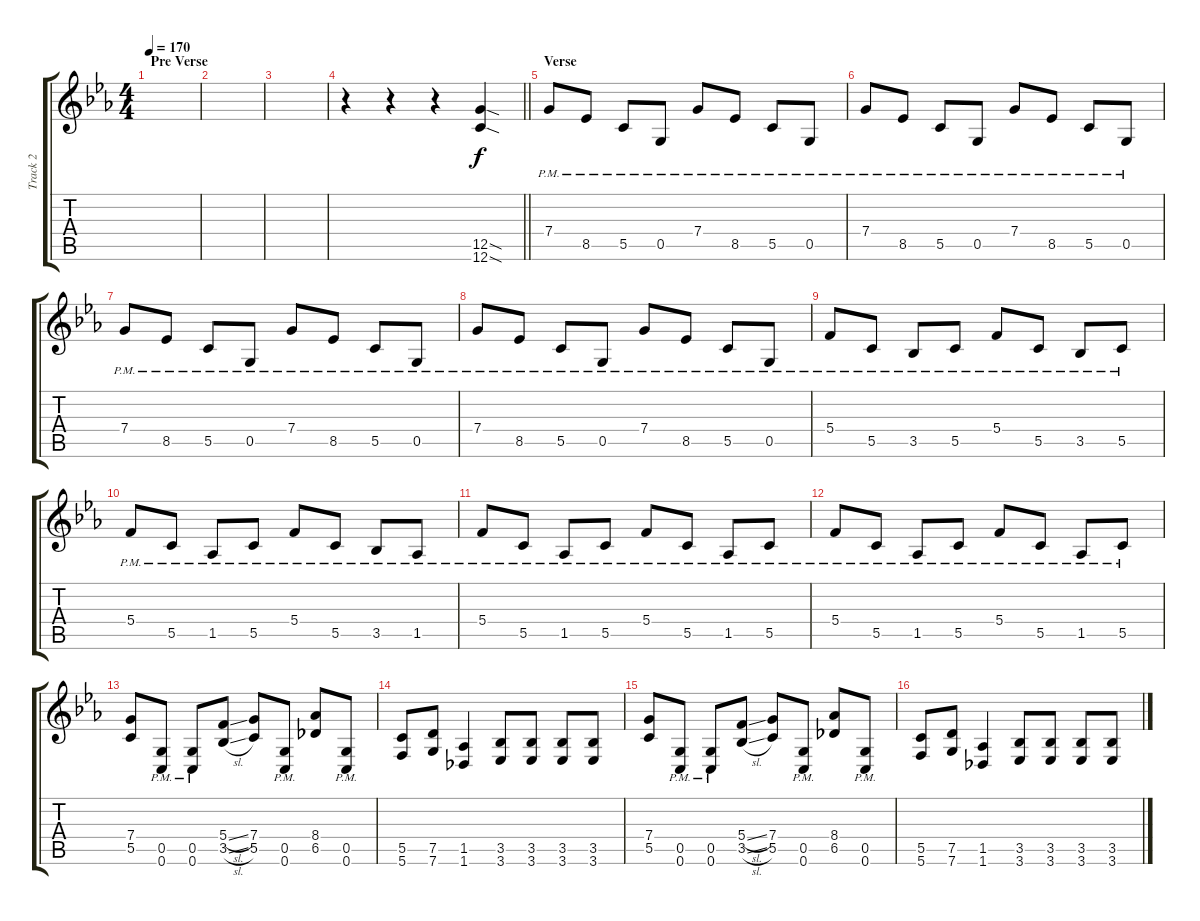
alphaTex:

\track ("Track 2" "Track 2") {instrument distortionguitar}
\staff {score tabs}
\tuning (D4 A3 F3 C3 G2 C2) {hide}
\ts (4 4)
\section ("" "Pre Verse")
\tempo 170
\clef g2
\ks cminor
|
|
|
\barLineRight lightlight
r.4 r.4 r.4 (12.5{sod} 12.6{sod}).4 |
\section ("" "Verse")
7.4{pm}.8 8.5{pm}.8 5.5{pm}.8 0.5{pm}.8 7.4{pm}.8 8.5{pm}.8 5.5{pm}.8 0.5{pm}.8 |
7.4{pm}.8 8.5{pm}.8 5.5{pm}.8 0.5{pm}.8 7.4{pm}.8 8.5{pm}.8 5.5{pm}.8 0.5{pm}.8 |
7.4{pm}.8 8.5{pm}.8 5.5{pm}.8 0.5{pm}.8 7.4{pm}.8 8.5{pm}.8 5.5{pm}.8 0.5{pm}.8 |
7.4{pm}.8 8.5{pm}.8 5.5{pm}.8 0.5{pm}.8 7.4{pm}.8 8.5{pm}.8 5.5{pm}.8 0.5{pm}.8 |
5.4{pm}.8 5.5{pm}.8 3.5{pm}.8 5.5{pm}.8 5.4{pm}.8 5.5{pm}.8 3.5{pm}.8 5.5{pm}.8 |
5.4{pm}.8 5.5{pm}.8 1.5{pm}.8 5.5{pm}.8 5.4{pm}.8 5.5{pm}.8 3.5{pm}.8 1.5{pm}.8 |
5.4{pm}.8 5.5{pm}.8 1.5{pm}.8 5.5{pm}.8 5.4{pm}.8 5.5{pm}.8 1.5{pm}.8 5.5{pm}.8 |
5.4{pm}.8 5.5{pm}.8 1.5{pm}.8 5.5{pm}.8 5.4{pm}.8 5.5{pm}.8 1.5{pm}.8 5.5{pm}.8 |
(7.4 5.5).8 (0.5{pm} 0.6{pm}).8 (0.5{pm} 0.6{pm}).8 (5.4{sl} 3.5{sl}).8 (7.4 5.5).8 (0.5{pm} 0.6{pm}).8 (8.4 6.5).8 (0.5{pm} 0.6{pm}).8 |
(5.5 5.6).8 (7.5 7.6).8 (1.5 1.6).4 (3.5 3.6).8 (3.5 3.6).8 (3.5 3.6).8 (3.5 3.6).8 |
(7.4 5.5).8 (0.5{pm} 0.6{pm}).8 (0.5{pm} 0.6{pm}).8 (5.4{sl} 3.5{sl}).8 (7.4 5.5).8 (0.5{pm} 0.6{pm}).8 (8.4 6.5).8 (0.5{pm} 0.6{pm}).8 |
(5.5 5.6).8 (7.5 7.6).8 (1.5 1.6).4 (3.5 3.6).8 (3.5 3.6).8 (3.5 3.6).8 (3.5 3.6).8
